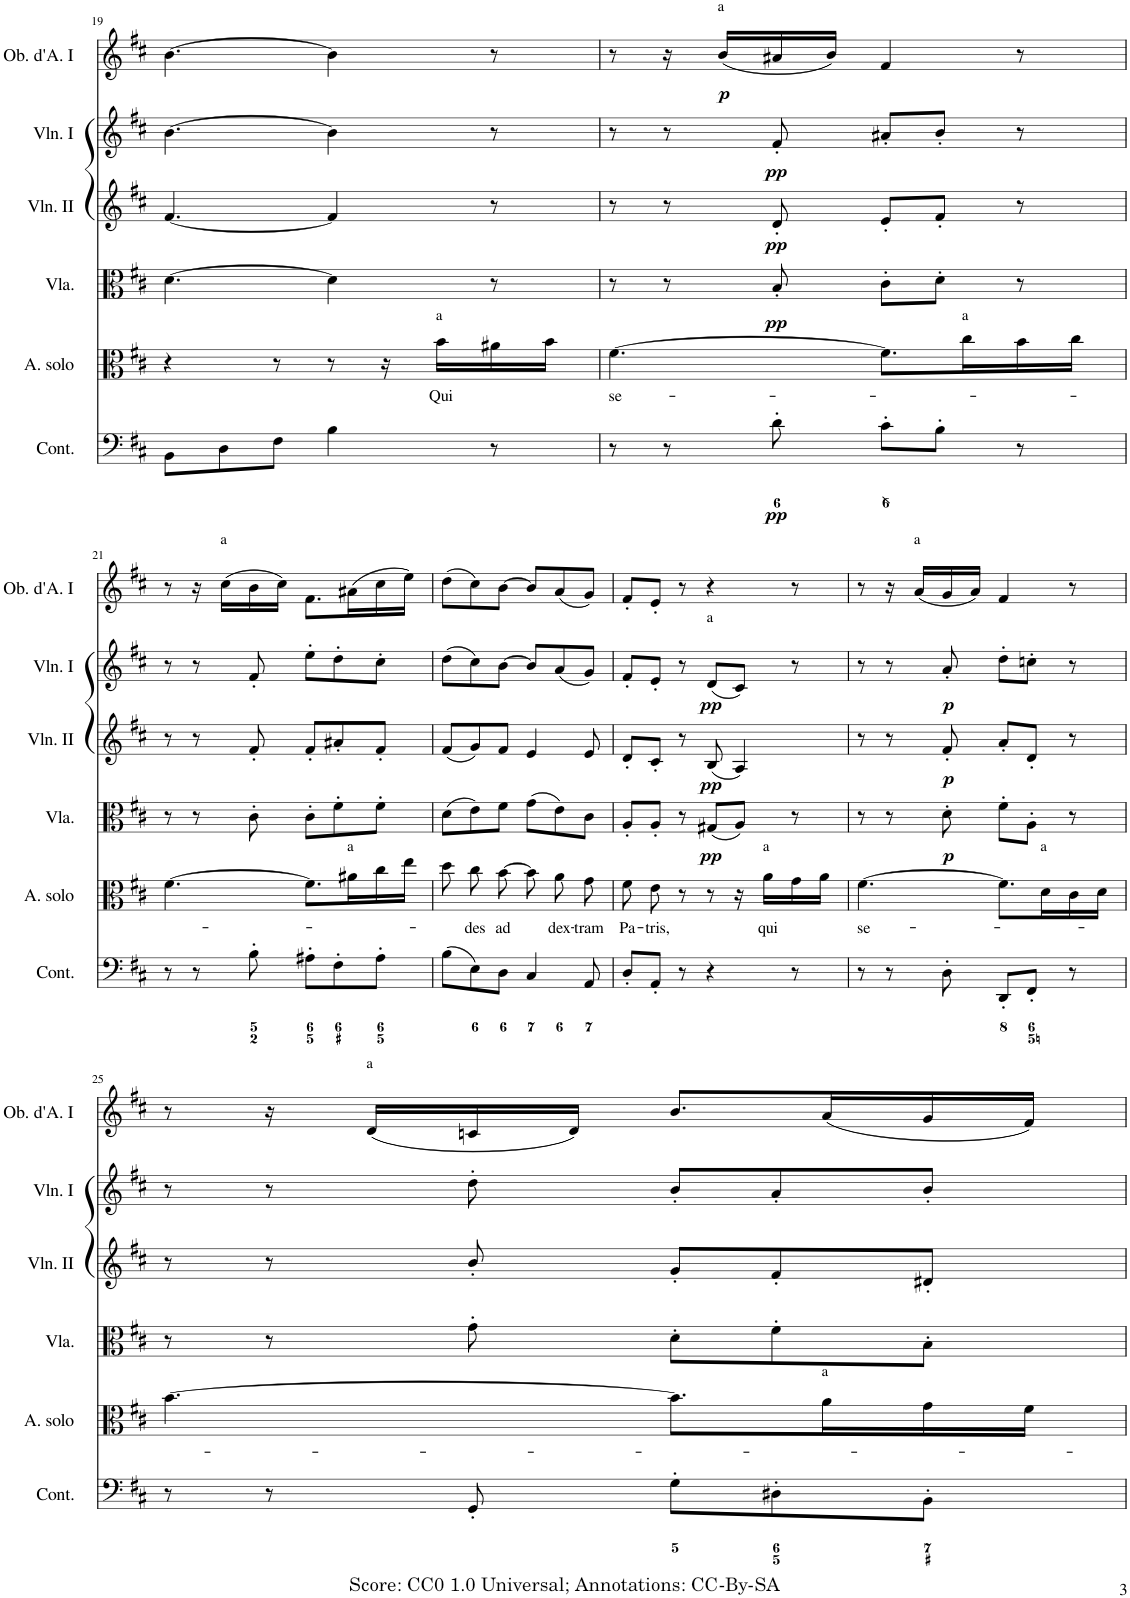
**kern	**dynam	**kern	**dynam	**kern	**text	**kern	**dynam	**kern	**dynam	**kern	**dynam	**kern	**dynam
*part7	*part7	*part6	*part6	*part5	*part5	*part4	*part4	*part3	*part3	*part2	*part2	*part1	*part1
*staff7	*staff7	*staff6	*staff6	*staff5	*staff5	*staff4	*staff4	*staff3	*staff3	*staff2	*staff2	*staff1	*staff1
*I"Continuo	*	*I"Continuo	*	*I"Alto solo	*	*I"Viola	*	*I"Violino II	*	*I"Violino I	*	*I"Oboe d'Amore I	*
*I'Cont.	*	*I'Cont.	*	*I'A. solo	*	*I'Vla.	*	*I'Vln. II	*	*I'Vln. I	*	*I'Ob. d'A. I	*
!!LO:PB:g=z
*clefF4	*	*clefF4	*	*clefC3	*	*clefC3	*	*clefG2	*	*clefG2	*	*clefG2	*
*	*	*	*	*Trd1c2	*	*	*	*	*	*	*	*	*
*k[f#c#]	*	*k[f#c#]	*	*k[f#c#]	*	*k[f#c#]	*	*k[f#c#]	*	*k[f#c#]	*	*k[f#c#]	*
*M6/8	*	*M6/8	*	*M6/8	*	*M6/8	*	*M6/8	*	*M6/8	*	*M6/8	*
=19	=19	=19	=19	=19	=19	=19	=19	=19	=19	=19	=19	=19	=19
8BB\L	.	8BB\L	.	4r	.	[4.d\	.	[4.f#/	.	[4.b\	.	[4.b\	.
8D\	.	8D\	.	.	.	.	.	.	.	.	.	.	.
8F#\J	.	8F#\J	.	8r	.	.	.	.	.	.	.	.	.
4B	.	4B\	.	8r	.	4d\]	.	4f#/]	.	4b\]	.	4b\]	.
.	.	.	.	16r	.	.	.	.	.	.	.	.	.
!	!	!	!	!LO:TX:a:t=a	!	!	!	!	!	!	!	!	!
!	!	!	!	!	!LO:LY:b	!	!	!	!	!	!	!	!
.	.	.	.	16b\LL	Qui	.	.	.	.	.	.	.	.
8r	.	8r	.	16a#X\	.	8r	.	8r	.	8r	.	8r	.
.	.	.	.	16b\JJ	.	.	.	.	.	.	.	.	.
=20	=20	=20	=20	=20	=20	=20	=20	=20	=20	=20	=20	=20	=20
!	!	!	!	!	!LO:LY:b	!	!	!	!	!	!	!	!
8r	.	8r	.	[4.f#\	se-	8r	.	8r	.	8r	.	8r	.
8r	.	8r	.	.	.	8r	.	8r	.	8r	.	16r	.
!	!	!	!	!	!	!	!	!	!	!	!	!LO:TX:a:t=a	!
!	!	!	!	!	!	!	!	!	!	!	!	!	!LO:DY:b
.	.	.	.	.	.	.	.	.	.	.	.	(16b/LL	p
!	!LO:DY:b	!	!LO:DY:b	!	!	!	!LO:DY:b	!	!LO:DY:b	!	!LO:DY:b	!	!
8d'	pp	8d'\	pp	.	.	8B'/	pp	8d'/	pp	8f#'/	pp	16a#X/	.
.	.	.	.	.	.	.	.	.	.	.	.	16b/JJ)	.
8c#'\L	.	8c#'\L	.	8.f#\L]	.	8c#'\L	.	8e'/L	.	8a#X'/L	.	4f#/	.
8B'\J	.	8B'\J	.	.	.	8d'\J	.	8f#'/J	.	8b'/J	.	.	.
!	!	!	!	!LO:TX:a:t=a	!	!	!	!	!	!	!	!	!
.	.	.	.	16cc#\L	.	.	.	.	.	.	.	.	.
8r	.	8r	.	16b\	.	8r	.	8r	.	8r	.	8r	.
.	.	.	.	16cc#\JJ	.	.	.	.	.	.	.	.	.
!!LO:LB:g=z
=21	=21	=21	=21	=21	=21	=21	=21	=21	=21	=21	=21	=21	=21
8r	.	8r	.	[4.f#\	.	8r	.	8r	.	8r	.	8r	.
8r	.	8r	.	.	.	8r	.	8r	.	8r	.	16r	.
!	!	!	!	!	!	!	!	!	!	!	!	!LO:TX:a:t=a	!
.	.	.	.	.	.	.	.	.	.	.	.	(16cc#\LL	.
8B'	.	8B'\	.	.	.	8c#'\	.	8f#'/	.	8f#'/	.	16b\	.
.	.	.	.	.	.	.	.	.	.	.	.	16cc#\JJ)	.
8A#X'\L	.	8A#X'\L	.	8.f#\L]	.	8c#'\L	.	8f#'/L	.	8ee'\L	.	8.f#\L	.
8F#'\	.	8F#'\	.	.	.	8f#'\	.	8a#X'/	.	8dd'\	.	.	.
!	!	!	!	!LO:TX:a:t=a	!	!	!	!	!	!	!	!	!
.	.	.	.	16a#X\L	.	.	.	.	.	.	.	(16a#X\L	.
8A#'\J	.	8A#'\J	.	16cc#\	.	8f#'\J	.	8f#'/J	.	8cc#'\J	.	16cc#\	.
.	.	.	.	16ee\JJ	.	.	.	.	.	.	.	16ee\JJ)	.
=22	=22	=22	=22	=22	=22	=22	=22	=22	=22	=22	=22	=22	=22
(8B\L	.	(8B\L	.	8dd\	.	(8d\L	.	(8f#/L	.	(8dd\L	.	(8dd\L	.
!	!	!	!	!	!LO:LY:b	!	!	!	!	!	!	!	!
8E\)	.	8E\)	.	8cc#\	-des	8e\)	.	8g/)	.	8cc#\)	.	8cc#\)	.
!	!	!	!	!	!LO:LY:b	!	!	!	!	!	!	!	!
8D\J	.	8D\J	.	[8b\	ad	8f#\J	.	8f#/J	.	[8b\J	.	[8b\J	.
4C#	.	4C#/	.	8b\]	.	(8g\L	.	4e/	.	8b/L]	.	8b/L]	.
!	!	!	!	!	!LO:LY:b	!	!	!	!	!	!	!	!
.	.	.	.	8a\	dex-	8e\)	.	.	.	(8a/	.	(8a/	.
!	!	!	!	!	!LO:LY:b	!	!	!	!	!	!	!	!
8AA	.	8AA/	.	8g\	-tram	8c#\J	.	8e/	.	8g/J)	.	8g/J)	.
=23	=23	=23	=23	=23	=23	=23	=23	=23	=23	=23	=23	=23	=23
!	!	!	!	!	!LO:LY:b	!	!	!	!	!	!	!	!
8D'/L	.	8D'/L	.	8f#\	Pa-	8A'/L	.	8d'/L	.	8f#'/L	.	8f#'/L	.
!	!	!	!	!	!LO:LY:b	!	!	!	!	!	!	!	!
8AA'/J	.	8AA'/J	.	8e\	-tris,	8A'/J	.	8c#'/J	.	8e'/J	.	8e'/J	.
8r	.	8r	.	8r	.	8r	.	8r	.	8r	.	8r	.
!	!	!	!	!	!	!	!	!	!	!LO:TX:a:t=a	!	!	!
!	!	!	!	!	!	!	!LO:DY:b	!	!LO:DY:b	!	!LO:DY:b	!	!
4r	.	4r	.	8r	.	(8G#X/L	pp	(8B/	pp	(8d/L	pp	4r	.
.	.	.	.	16r	.	8A/J)	.	4A/)	.	8c#/J)	.	.	.
!	!	!	!	!LO:TX:a:t=a	!	!	!	!	!	!	!	!	!
!	!	!	!	!	!LO:LY:b	!	!	!	!	!	!	!	!
.	.	.	.	16a\LL	qui	.	.	.	.	.	.	.	.
8r	.	8r	.	16g\	.	8r	.	.	.	8r	.	8r	.
.	.	.	.	16a\JJ	.	.	.	.	.	.	.	.	.
=24	=24	=24	=24	=24	=24	=24	=24	=24	=24	=24	=24	=24	=24
!	!	!	!	!	!LO:LY:b	!	!	!	!	!	!	!	!
8r	.	8r	.	[4.f#\	se-	8r	.	8r	.	8r	.	8r	.
8r	.	8r	.	.	.	8r	.	8r	.	8r	.	16r	.
!	!	!	!	!	!	!	!	!	!	!	!	!LO:TX:a:t=a	!
.	.	.	.	.	.	.	.	.	.	.	.	(16a/LL	.
!	!	!	!	!	!	!	!LO:DY:b	!	!LO:DY:b	!	!LO:DY:b	!	!
8D'	.	8D'\	.	.	.	8d'\	p	8f#'/	p	8a'/	p	16g/	.
.	.	.	.	.	.	.	.	.	.	.	.	16a/JJ)	.
8DD'/L	.	8DD'/L	.	8.f#\L]	.	8f#'\L	.	8a'/L	.	8dd'\L	.	4f#/	.
8FF#'/J	.	8FF#'/J	.	.	.	8A'\J	.	8d'/J	.	8ccn'\J	.	.	.
!	!	!	!	!LO:TX:a:t=a	!	!	!	!	!	!	!	!	!
.	.	.	.	16d\L	.	.	.	.	.	.	.	.	.
8r	.	8r	.	16c#\	.	8r	.	8r	.	8r	.	8r	.
.	.	.	.	16d\JJ	.	.	.	.	.	.	.	.	.
!!LO:LB:g=z
=25	=25	=25	=25	=25	=25	=25	=25	=25	=25	=25	=25	=25	=25
8r	.	8r	.	[4.b\	.	8r	.	8r	.	8r	.	8r	.
8r	.	8r	.	.	.	8r	.	8r	.	8r	.	16r	.
!	!	!	!	!	!	!	!	!	!	!	!	!LO:TX:a:t=a	!
.	.	.	.	.	.	.	.	.	.	.	.	(16d/LL	.
8GG'	.	8GG'/	.	.	.	8g'\	.	8b'/	.	8dd'\	.	16cn/	.
.	.	.	.	.	.	.	.	.	.	.	.	16d/JJ)	.
8G'\L	.	8G'\L	.	8.b\L]	.	8d'\L	.	8g'/L	.	8b'/L	.	8.b/L	.
8D#X'\	.	8D#X'\	.	.	.	8f#'\	.	8f#'/	.	8a'/	.	.	.
!	!	!	!	!LO:TX:a:t=a	!	!	!	!	!	!	!	!	!
.	.	.	.	16a\L	.	.	.	.	.	.	.	(16a/L	.
8BB'\J	.	8BB'\J	.	16g\	.	8B'\J	.	8d#X'/J	.	8b'/J	.	16g/	.
.	.	.	.	16f#\JJ	.	.	.	.	.	.	.	16f#/JJ)	.
=	=	=	=	=	=	=	=	=	=	=	=	=	=
*-	*-	*-	*-	*-	*-	*-	*-	*-	*-	*-	*-	*-	*-
